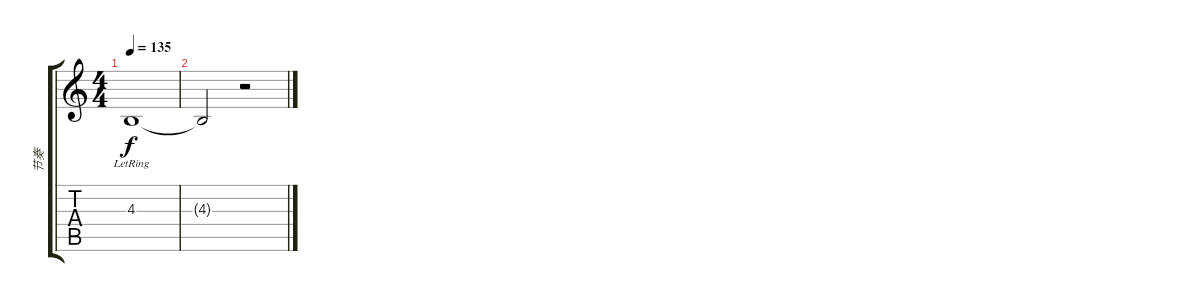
\track ("节奏" "节奏") {instrument acousticgrandpiano}
\staff {score tabs}
\tuning (E4 B3 G3 D3 A2 E2) {hide}
\ts (4 4)
\tempo 135
\clef g2
\ks c
4.3{lr}.1{dy f} |
4.3{t}.2 r.2
